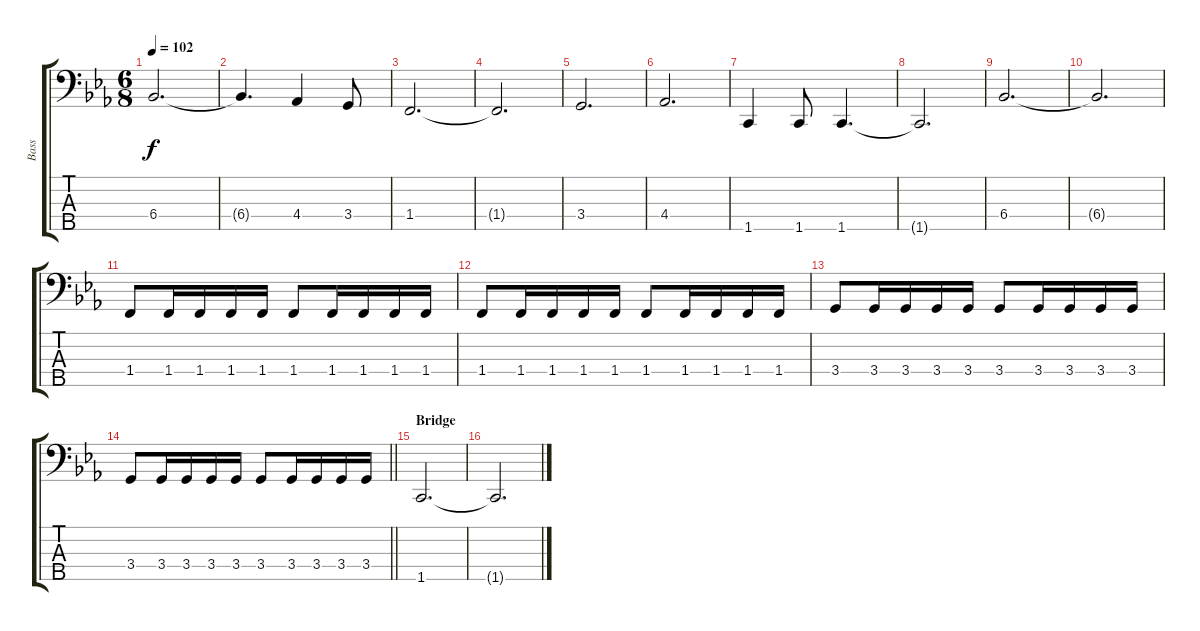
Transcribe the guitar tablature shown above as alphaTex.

\track ("Bass" "Bass") {instrument electricbassfinger}
\staff {score tabs}
\tuning (G2 D2 A1 E1 B0) {hide}
\ts (6 8)
\tempo 102
\clef f4
\ks cminor
6.4.2{d dy f} |
6.4{t}.4{d} 4.4.4 3.4.8 |
1.4.2{d} |
1.4{t}.2{d} |
3.4.2{d} |
4.4.2{d} |
1.5.4 1.5.8 1.5.4{d} |
1.5{t}.2{d} |
6.4.2{d} |
6.4{t}.2{d} |
1.4.8 1.4.16 1.4.16 1.4.16 1.4.16 1.4.8 1.4.16 1.4.16 1.4.16 1.4.16 |
1.4.8 1.4.16 1.4.16 1.4.16 1.4.16 1.4.8 1.4.16 1.4.16 1.4.16 1.4.16 |
3.4.8 3.4.16 3.4.16 3.4.16 3.4.16 3.4.8 3.4.16 3.4.16 3.4.16 3.4.16 |
\barLineRight lightlight
3.4.8 3.4.16 3.4.16 3.4.16 3.4.16 3.4.8 3.4.16 3.4.16 3.4.16 3.4.16 |
\section ("" "Bridge")
1.5.2{d} |
1.5{t}.2{d}
